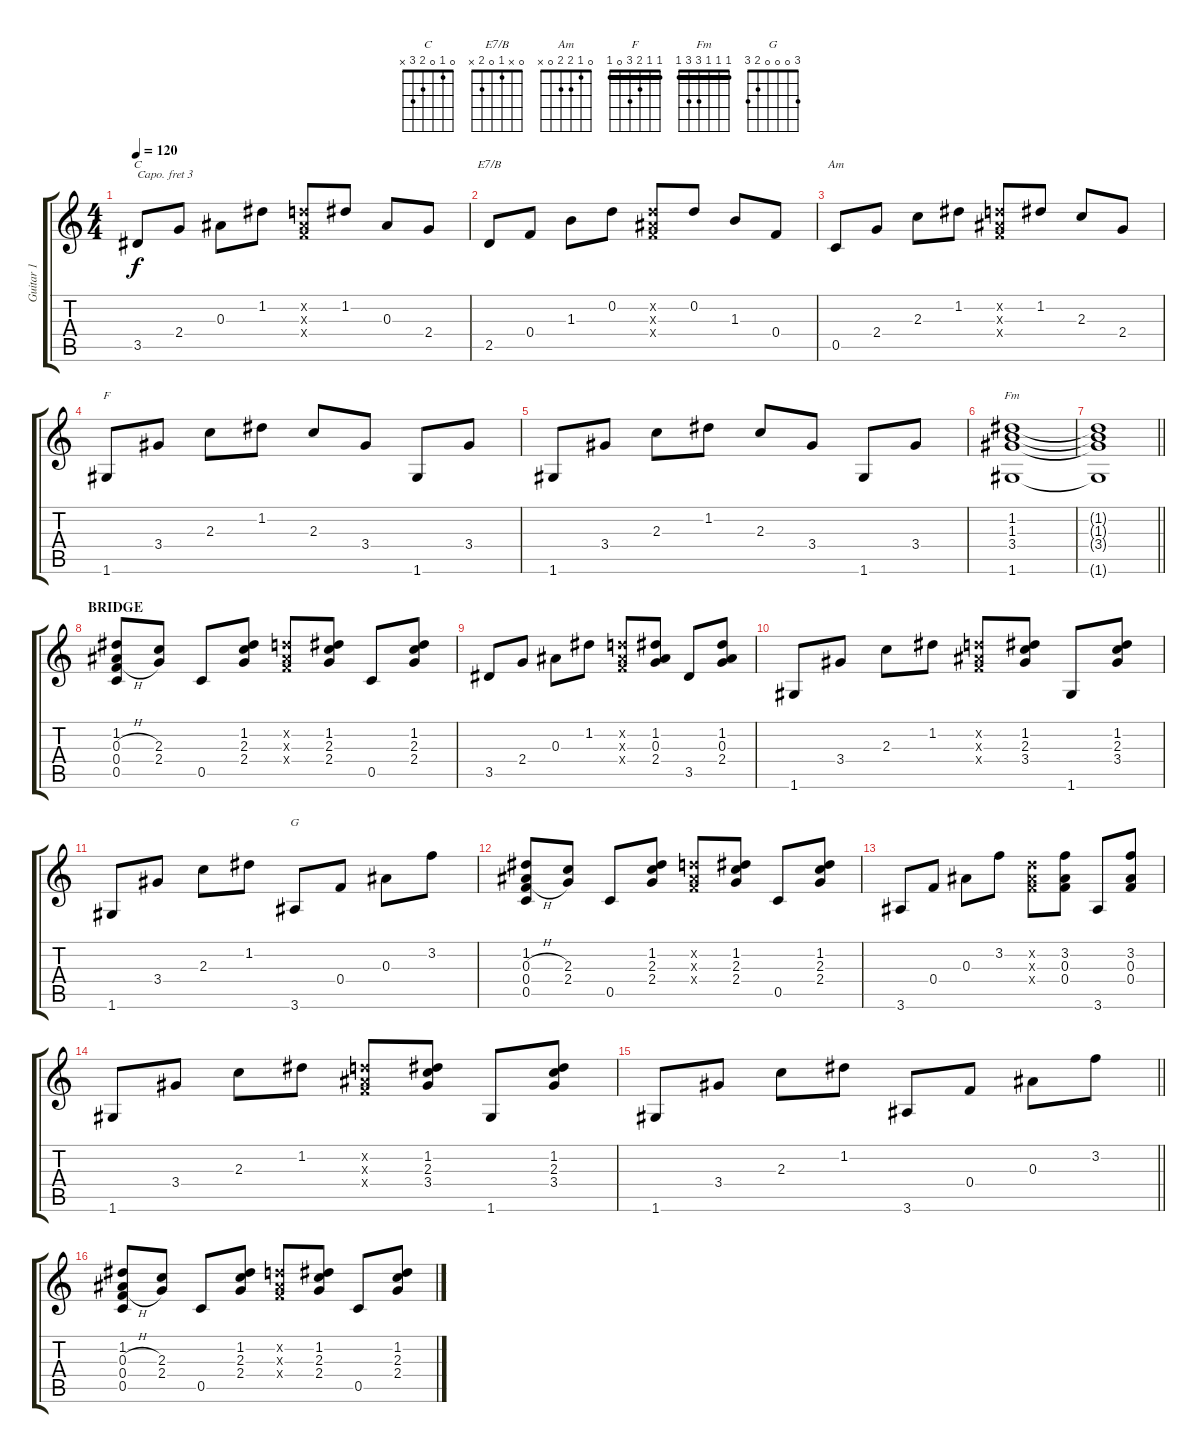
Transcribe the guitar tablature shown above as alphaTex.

\track ("Guitar 1" "Guitar 1") {instrument acousticguitarnylon}
\staff {score tabs}
\capo 3
\tuning (E4 B3 G3 D3 A2 E2) {hide}
\chord ("C" 0 1 0 2 3 x)
\chord ("E7/B" 0 x 1 0 2 x)
\chord ("Am" 0 1 2 2 0 x)
\chord ("F" 1 1 2 3 0 1) {barre 1}
\chord ("Fm" 1 1 1 3 3 1) {barre 1}
\chord ("G" 3 0 0 0 2 3)
\ts (4 4)
\tempo 120
\clef g2
\ks aminor
3.5.8{ch "C" dy f} 2.4.8 0.3.8 1.2.8 (0.2{x} 0.3{x} 0.4{x}).8 1.2.8 0.3.8 2.4.8 |
2.5.8{ch "E7/B"} 0.4.8 1.3.8 0.2.8 (0.2{x} 0.3{x} 0.4{x}).8 0.2.8 1.3.8 0.4.8 |
0.5.8{ch "Am"} 2.4.8 2.3.8 1.2.8 (0.2{x} 0.3{x} 0.4{x}).8 1.2.8 2.3.8 2.4.8 |
1.6.8{ch "F"} 3.4.8 2.3.8 1.2.8 2.3.8 3.4.8 1.6.8 3.4.8 |
1.6.8 3.4.8 2.3.8 1.2.8 2.3.8 3.4.8 1.6.8 3.4.8 |
(1.2 1.3 3.4 1.6).1{ch "Fm"} |
\barLineRight lightlight
(1.2{t} 1.3{t} 3.4{t} 1.6{t}).1 |
\section ("" "BRIDGE")
(1.2 0.3{h} 0.4{h} 0.5).8 (2.3 2.4).8 0.5.8 (1.2 2.3 2.4).8 (0.2{x} 0.3{x} 0.4{x}).8 (1.2 2.3 2.4).8 0.5.8 (1.2 2.3 2.4).8 |
3.5.8 2.4.8 0.3.8 1.2.8 (0.2{x} 0.3{x} 0.4{x}).8 (1.2 0.3 2.4).8 3.5.8 (1.2 0.3 2.4).8 |
1.6.8 3.4.8 2.3.8 1.2.8 (0.2{x} 0.3{x} 0.4{x}).8 (1.2 2.3 3.4).8 1.6.8 (1.2 2.3 3.4).8 |
1.6.8 3.4.8 2.3.8 1.2.8 3.6.8{ch "G"} 0.4.8 0.3.8 3.2.8 |
(1.2 0.3{h} 0.4{h} 0.5).8 (2.3 2.4).8 0.5.8 (1.2 2.3 2.4).8 (0.2{x} 0.3{x} 0.4{x}).8 (1.2 2.3 2.4).8 0.5.8 (1.2 2.3 2.4).8 |
3.6.8 0.4.8 0.3.8 3.2.8 (0.2{x} 0.3{x} 0.4{x}).8 (3.2 0.3 0.4).8 3.6.8 (3.2 0.3 0.4).8 |
1.6.8 3.4.8 2.3.8 1.2.8 (0.2{x} 0.3{x} 0.4{x}).8 (1.2 2.3 3.4).8 1.6.8 (1.2 2.3 3.4).8 |
\barLineRight lightlight
1.6.8 3.4.8 2.3.8 1.2.8 3.6.8 0.4.8 0.3.8 3.2.8 |
\section ("" "")
(1.2 0.3{h} 0.4{h} 0.5).8 (2.3 2.4).8 0.5.8 (1.2 2.3 2.4).8 (0.2{x} 0.3{x} 0.4{x}).8 (1.2 2.3 2.4).8 0.5.8 (1.2 2.3 2.4).8
